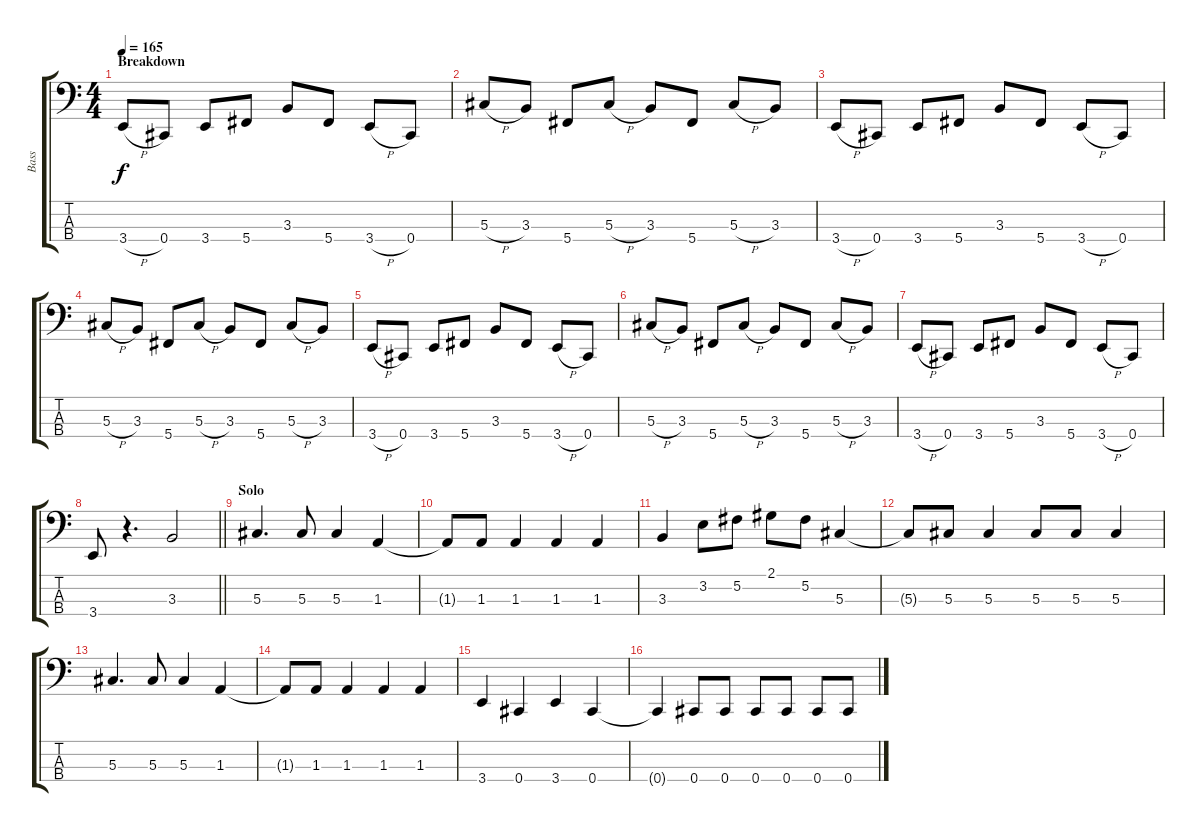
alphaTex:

\track ("Bass" "Bass") {instrument electricbassfinger}
\staff {score tabs}
\tuning (Gb2 Db2 Ab1 Db1) {hide}
\ts (4 4)
\section ("" "Breakdown")
\tempo 165
\clef f4
\ks c
3.4{h}.8{dy f} 0.4.8 3.4.8 5.4.8 3.3.8 5.4.8 3.4{h}.8 0.4.8 |
5.3{h}.8 3.3.8 5.4.8 5.3{h}.8 3.3.8 5.4.8 5.3{h}.8 3.3.8 |
3.4{h}.8 0.4.8 3.4.8 5.4.8 3.3.8 5.4.8 3.4{h}.8 0.4.8 |
5.3{h}.8 3.3.8 5.4.8 5.3{h}.8 3.3.8 5.4.8 5.3{h}.8 3.3.8 |
3.4{h}.8 0.4.8 3.4.8 5.4.8 3.3.8 5.4.8 3.4{h}.8 0.4.8 |
5.3{h}.8 3.3.8 5.4.8 5.3{h}.8 3.3.8 5.4.8 5.3{h}.8 3.3.8 |
3.4{h}.8 0.4.8 3.4.8 5.4.8 3.3.8 5.4.8 3.4{h}.8 0.4.8 |
\barLineRight lightlight
3.4.8 r.4{d} 3.3.2 |
\section ("" "Solo")
5.3.4{d} 5.3.8 5.3.4 1.3.4 |
1.3{t}.8 1.3.8 1.3.4 1.3.4 1.3.4 |
3.3.4 3.2.8 5.2.8 2.1.8 5.2.8 5.3.4 |
5.3{t}.8 5.3.8 5.3.4 5.3.8 5.3.8 5.3.4 |
5.3.4{d} 5.3.8 5.3.4 1.3.4 |
1.3{t}.8 1.3.8 1.3.4 1.3.4 1.3.4 |
3.4.4 0.4.4 3.4.4 0.4.4 |
0.4{t}.4 0.4.8 0.4.8 0.4.8 0.4.8 0.4.8 0.4.8
